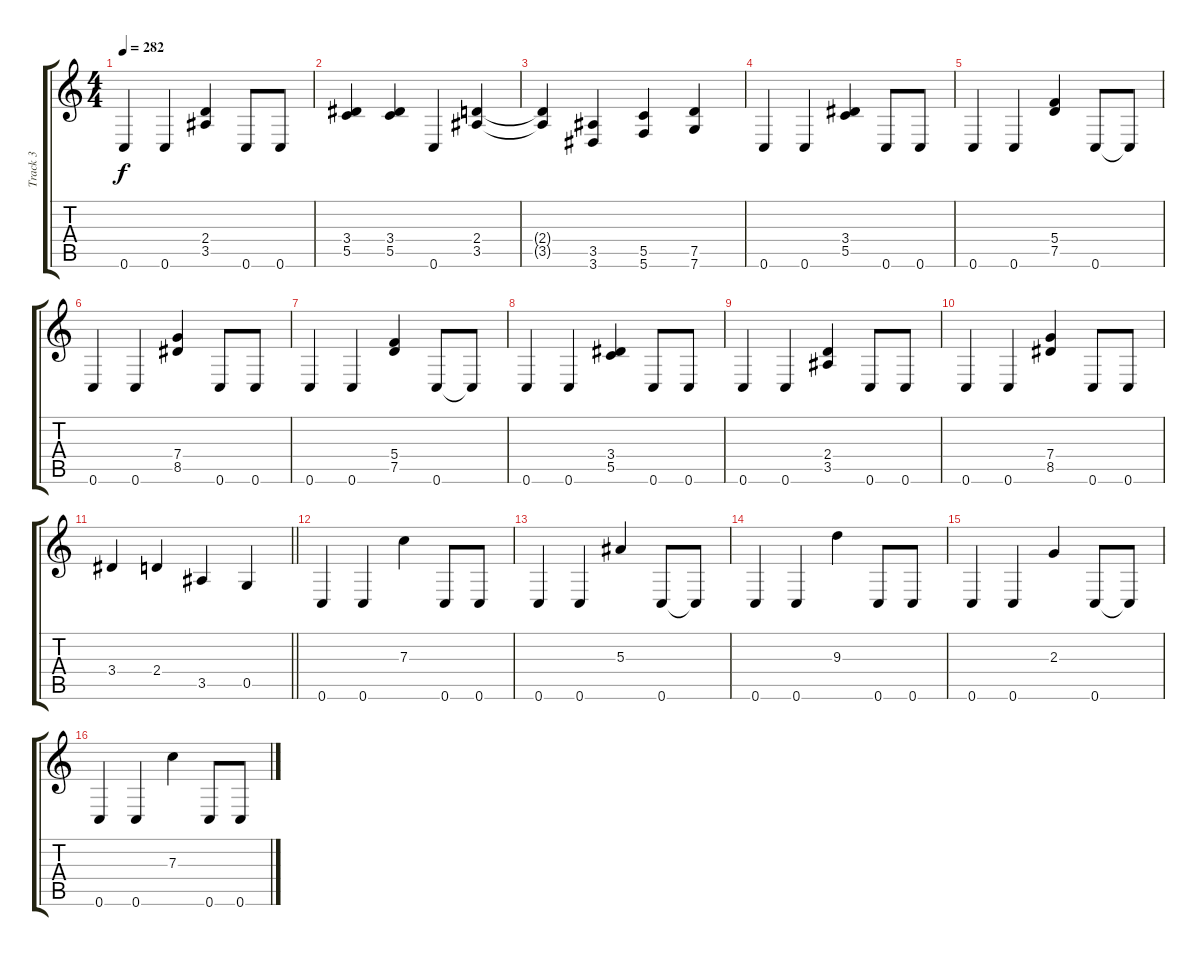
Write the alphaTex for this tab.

\track ("Track 3" "Track 3") {instrument distortionguitar}
\staff {score tabs}
\tuning (D4 A3 F3 C3 G2 C2) {hide}
\ts (4 4)
\tempo 282
\clef g2
\ks c
0.6.4{dy f} 0.6.4 (2.4 3.5).4 0.6.8 0.6.8 |
(3.4 5.5).4 (3.4 5.5).4 0.6.4 (2.4 3.5).4 |
(2.4{t} 3.5{t}).4 (3.5 3.6).4 (5.5 5.6).4 (7.5 7.6).4 |
0.6.4 0.6.4 (3.4 5.5).4 0.6.8 0.6.8 |
0.6.4 0.6.4 (5.4 7.5).4 0.6.8 0.6{t}.8 |
0.6.4 0.6.4 (7.4 8.5).4 0.6.8 0.6.8 |
0.6.4 0.6.4 (5.4 7.5).4 0.6.8 0.6{t}.8 |
0.6.4 0.6.4 (3.4 5.5).4 0.6.8 0.6.8 |
0.6.4 0.6.4 (2.4 3.5).4 0.6.8 0.6.8 |
0.6.4 0.6.4 (7.4 8.5).4 0.6.8 0.6.8 |
\barLineRight lightlight
3.4.4 2.4.4 3.5.4 0.5.4 |
0.6.4 0.6.4 7.3.4 0.6.8 0.6.8 |
0.6.4 0.6.4 5.3.4 0.6.8 0.6{t}.8 |
0.6.4 0.6.4 9.3.4 0.6.8 0.6.8 |
0.6.4 0.6.4 2.3.4 0.6.8 0.6{t}.8 |
0.6.4 0.6.4 7.3.4 0.6.8 0.6.8
